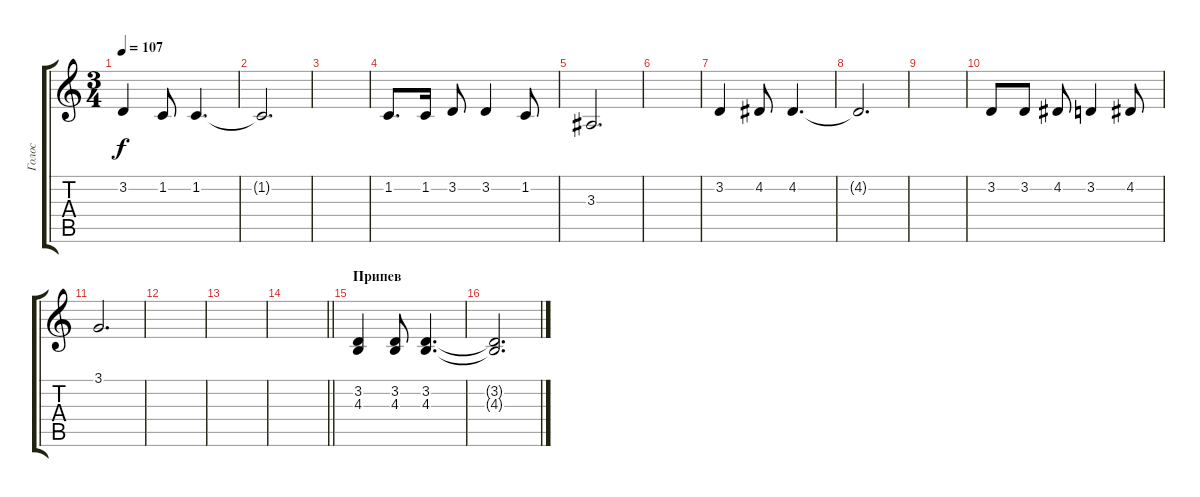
\track ("Голос" "Голос") {instrument tenorsax}
\staff {score tabs}
\tuning (E4 B3 G3 D3 A2 E2) {hide}
\ts (3 4)
\tempo 107
\clef g2
\ks c
3.2.4{dy f} 1.2.8 1.2.4{d} |
1.2{t}.2{d} |
|
1.2.8{d} 1.2.16 3.2.8 3.2.4 1.2.8 |
3.3.2{d} |
|
3.2.4 4.2.8 4.2.4{d} |
4.2{t}.2{d} |
|
3.2.8 3.2.8 4.2.8 3.2.4 4.2.8 |
3.1.2{d} |
|
|
\barLineRight lightlight
|
\section ("" "Припев")
(3.2 4.3).4 (3.2 4.3).8 (3.2 4.3).4{d} |
(3.2{t} 4.3{t}).2{d}
